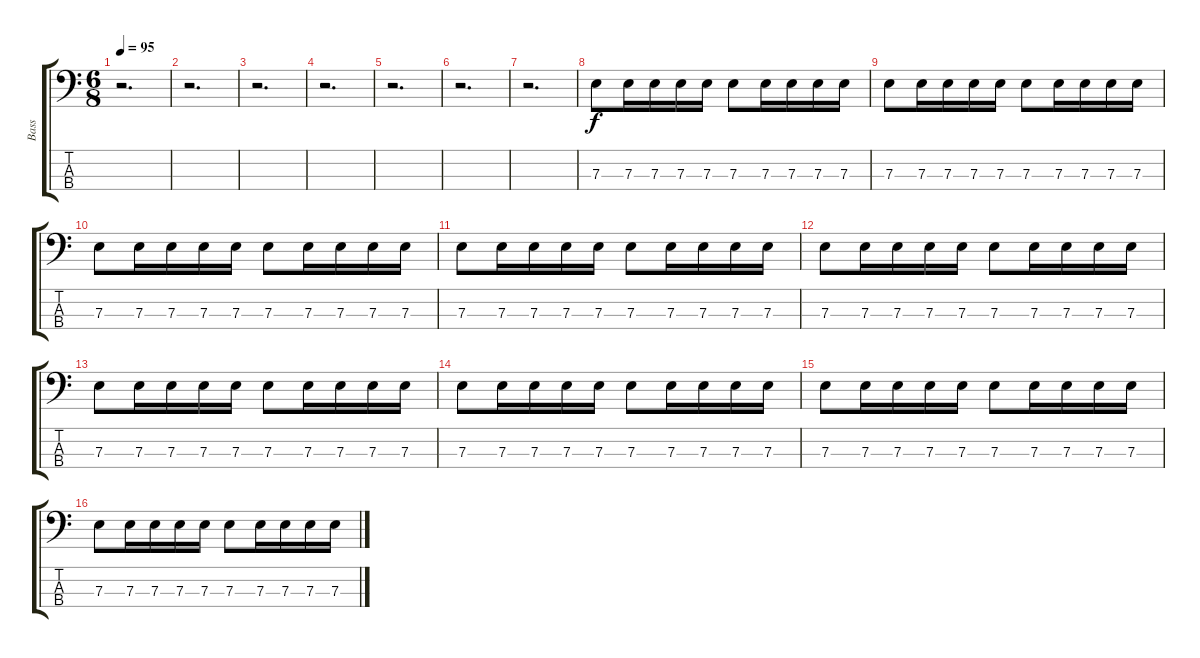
\track ("Bass" "Bass") {instrument electricbasspick}
\staff {score tabs}
\tuning (G2 D2 A1 E1) {hide}
\ts (6 8)
\tempo 95
\clef f4
\ks c
r.2{d dy f} |
r.2{d} |
r.2{d} |
r.2{d} |
r.2{d} |
r.2{d} |
r.2{d} |
7.3.8 7.3.16 7.3.16 7.3.16 7.3.16 7.3.8 7.3.16 7.3.16 7.3.16 7.3.16 |
7.3.8 7.3.16 7.3.16 7.3.16 7.3.16 7.3.8 7.3.16 7.3.16 7.3.16 7.3.16 |
7.3.8 7.3.16 7.3.16 7.3.16 7.3.16 7.3.8 7.3.16 7.3.16 7.3.16 7.3.16 |
7.3.8 7.3.16 7.3.16 7.3.16 7.3.16 7.3.8 7.3.16 7.3.16 7.3.16 7.3.16 |
7.3.8 7.3.16 7.3.16 7.3.16 7.3.16 7.3.8 7.3.16 7.3.16 7.3.16 7.3.16 |
7.3.8 7.3.16 7.3.16 7.3.16 7.3.16 7.3.8 7.3.16 7.3.16 7.3.16 7.3.16 |
7.3.8 7.3.16 7.3.16 7.3.16 7.3.16 7.3.8 7.3.16 7.3.16 7.3.16 7.3.16 |
7.3.8 7.3.16 7.3.16 7.3.16 7.3.16 7.3.8 7.3.16 7.3.16 7.3.16 7.3.16 |
7.3.8 7.3.16 7.3.16 7.3.16 7.3.16 7.3.8 7.3.16 7.3.16 7.3.16 7.3.16
